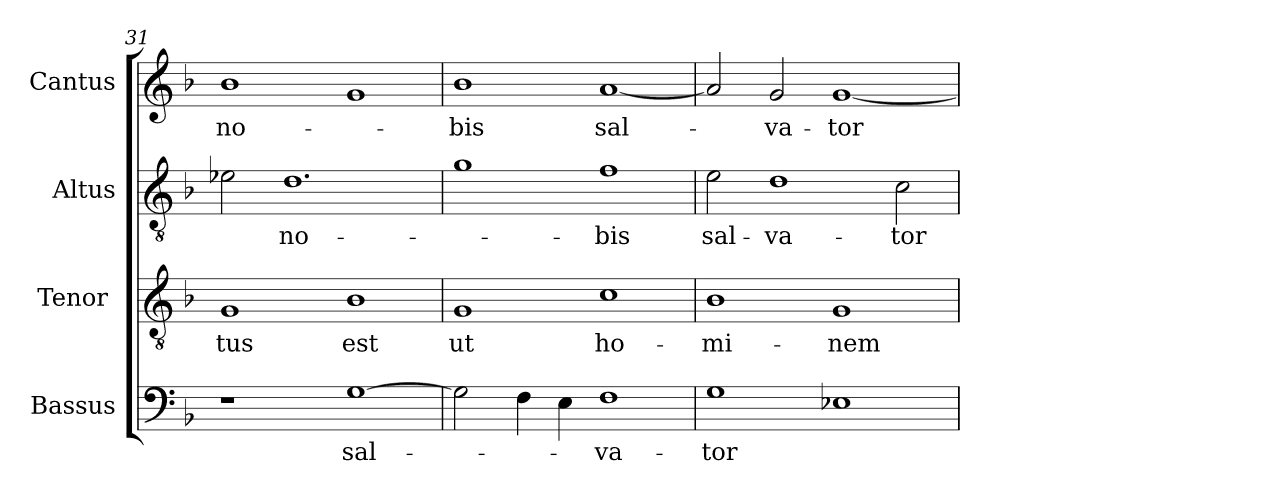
**kern	**text	**kern	**text	**kern	**text	**kern	**text
*part4	*part4	*part3	*part3	*part2	*part2	*part1	*part1
*staff4	*staff4	*staff3	*staff3	*staff2	*staff2	*staff1	*staff1
*I"Bassus	*	*I"Tenor 	*	*I"Altus	*	*I"Cantus	*
*clefF4	*	*clefGv2	*	*clefGv2	*	*clefG2	*
*k[b-]	*	*k[b-]	*	*k[b-]	*	*k[b-]	*
*F:	*	*F:	*	*F:	*	*F:	*
=31	=31	=31	=31	=31	=31	=31	=31
1r	.	1G/	-tus	2e-X\	.	1b-\	no-
!	!	!	!	!	!LO:LY:i	!	!
.	.	.	.	1.d\	no-	.	.
!	!LO:LY:i	!	!	!	!	!	!
[1G\	sal-	1B-\	est	.	.	1g/	.
!!LO:PB:g=z
=32	=32	=32	=32	=32	=32	=32	=32
2G\]	.	1G/	ut	1g\	.	1b-\	-bis
4F\	.	.	.	.	.	.	.
4E\	.	.	.	.	.	.	.
!	!LO:LY:i	!	!	!	!LO:LY:i	!	!
1F\	-va-	1c\	ho-	1f\	-bis	[1a/	sal-
=33	=33	=33	=33	=33	=33	=33	=33
!	!LO:LY:i	!	!	!	!LO:LY:i	!	!
1G\	-tor	1B-\	-mi-	2e\	sal-	2a/]	.
!	!	!	!	!	!LO:LY:i	!	!
.	.	.	.	1d\	-va-	2g/	-va-
1E-X\	.	1G/	-nem	.	.	[1g/	-tor
!	!	!	!	!	!LO:LY:i	!	!
.	.	.	.	2c\	-tor	.	.
=	=	=	=	=	=	=	=
*-	*-	*-	*-	*-	*-	*-	*-
